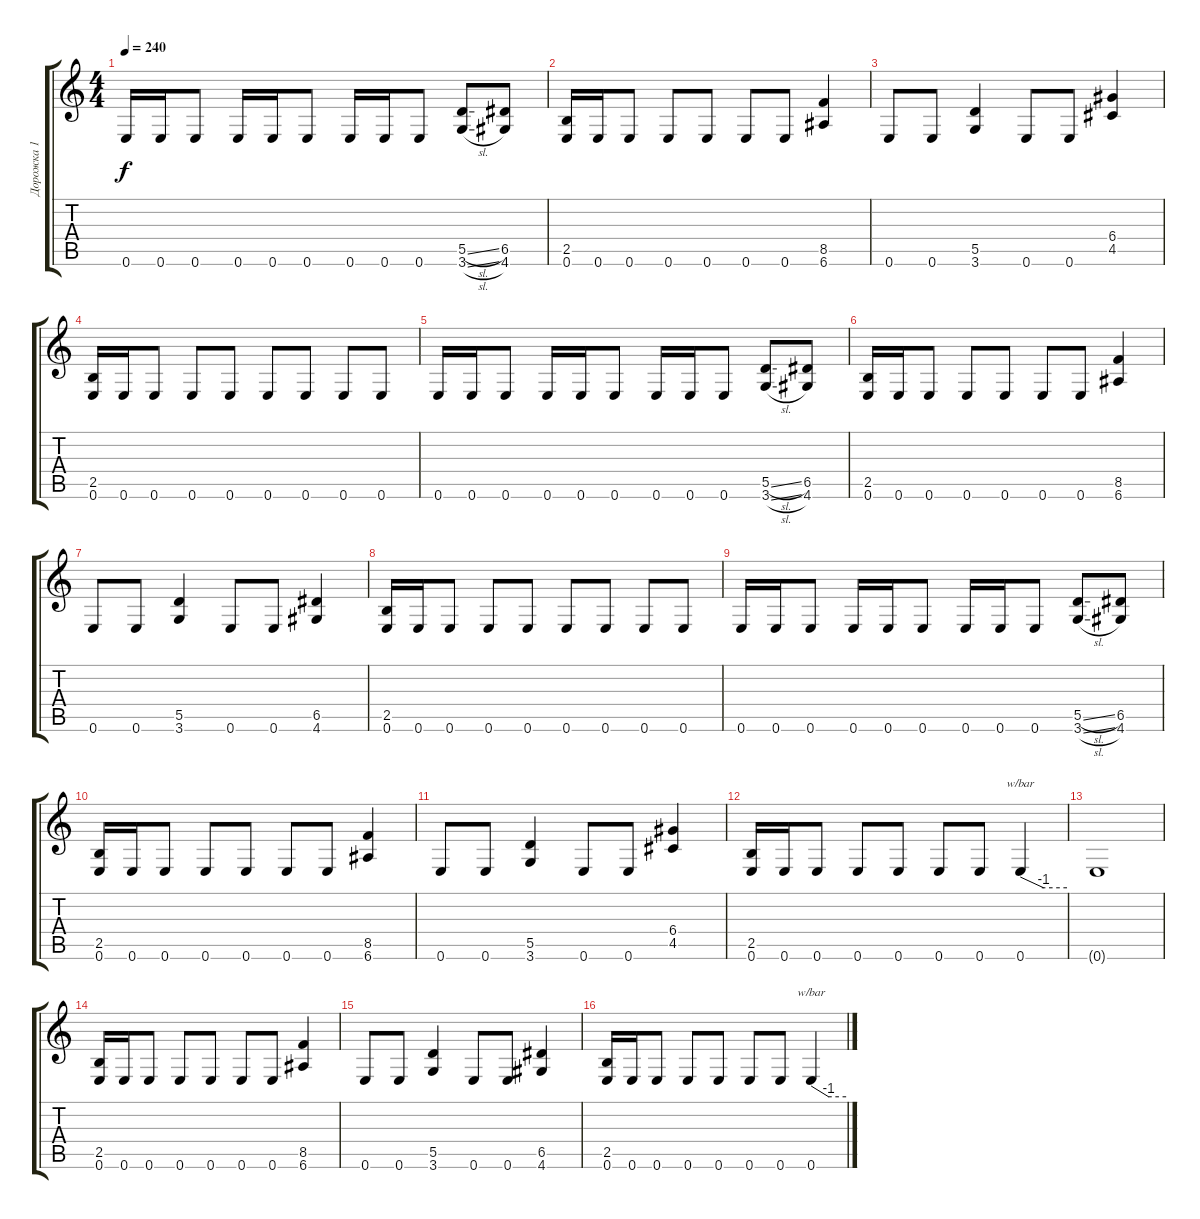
\track ("Дорожка 1" "Дорожка 1") {instrument distortionguitar}
\staff {score tabs}
\tuning (E4 B3 G3 D3 A2 E2) {hide}
\ts (4 4)
\tempo 240
\clef g2
\ks c
0.6.16{dy f} 0.6.16 0.6.8 0.6.16 0.6.16 0.6.8 0.6.16 0.6.16 0.6.8 (5.5{sl} 3.6{sl}).8 (6.5 4.6).8 |
(2.5 0.6).16 0.6.16 0.6.8 0.6.8 0.6.8 0.6.8 0.6.8 (8.5 6.6).4 |
0.6.8 0.6.8 (5.5 3.6).4 0.6.8 0.6.8 (6.4 4.5).4 |
(2.5 0.6).16 0.6.16 0.6.8 0.6.8 0.6.8 0.6.8 0.6.8 0.6.8 0.6.8 |
0.6.16 0.6.16 0.6.8 0.6.16 0.6.16 0.6.8 0.6.16 0.6.16 0.6.8 (5.5{sl} 3.6{sl}).8 (6.5 4.6).8 |
(2.5 0.6).16 0.6.16 0.6.8 0.6.8 0.6.8 0.6.8 0.6.8 (8.5 6.6).4 |
0.6.8 0.6.8 (5.5 3.6).4 0.6.8 0.6.8 (6.5 4.6).4 |
(2.5 0.6).16 0.6.16 0.6.8 0.6.8 0.6.8 0.6.8 0.6.8 0.6.8 0.6.8 |
0.6.16 0.6.16 0.6.8 0.6.16 0.6.16 0.6.8 0.6.16 0.6.16 0.6.8 (5.5{sl} 3.6{sl}).8 (6.5 4.6).8 |
(2.5 0.6).16 0.6.16 0.6.8 0.6.8 0.6.8 0.6.8 0.6.8 (8.5 6.6).4 |
0.6.8 0.6.8 (5.5 3.6).4 0.6.8 0.6.8 (6.4 4.5).4 |
(2.5 0.6).16 0.6.16 0.6.8 0.6.8 0.6.8 0.6.8 0.6.8 0.6.4{tbe (custom default 0 0 30 -4 60 -4)} |
0.6{t}.1 |
(2.5 0.6).16 0.6.16 0.6.8 0.6.8 0.6.8 0.6.8 0.6.8 (8.5 6.6).4 |
0.6.8 0.6.8 (5.5 3.6).4 0.6.8 0.6.8 (6.5 4.6).4 |
(2.5 0.6).16 0.6.16 0.6.8 0.6.8 0.6.8 0.6.8 0.6.8 0.6.4{tbe (custom default 0 0 30 -4 60 -4)}
